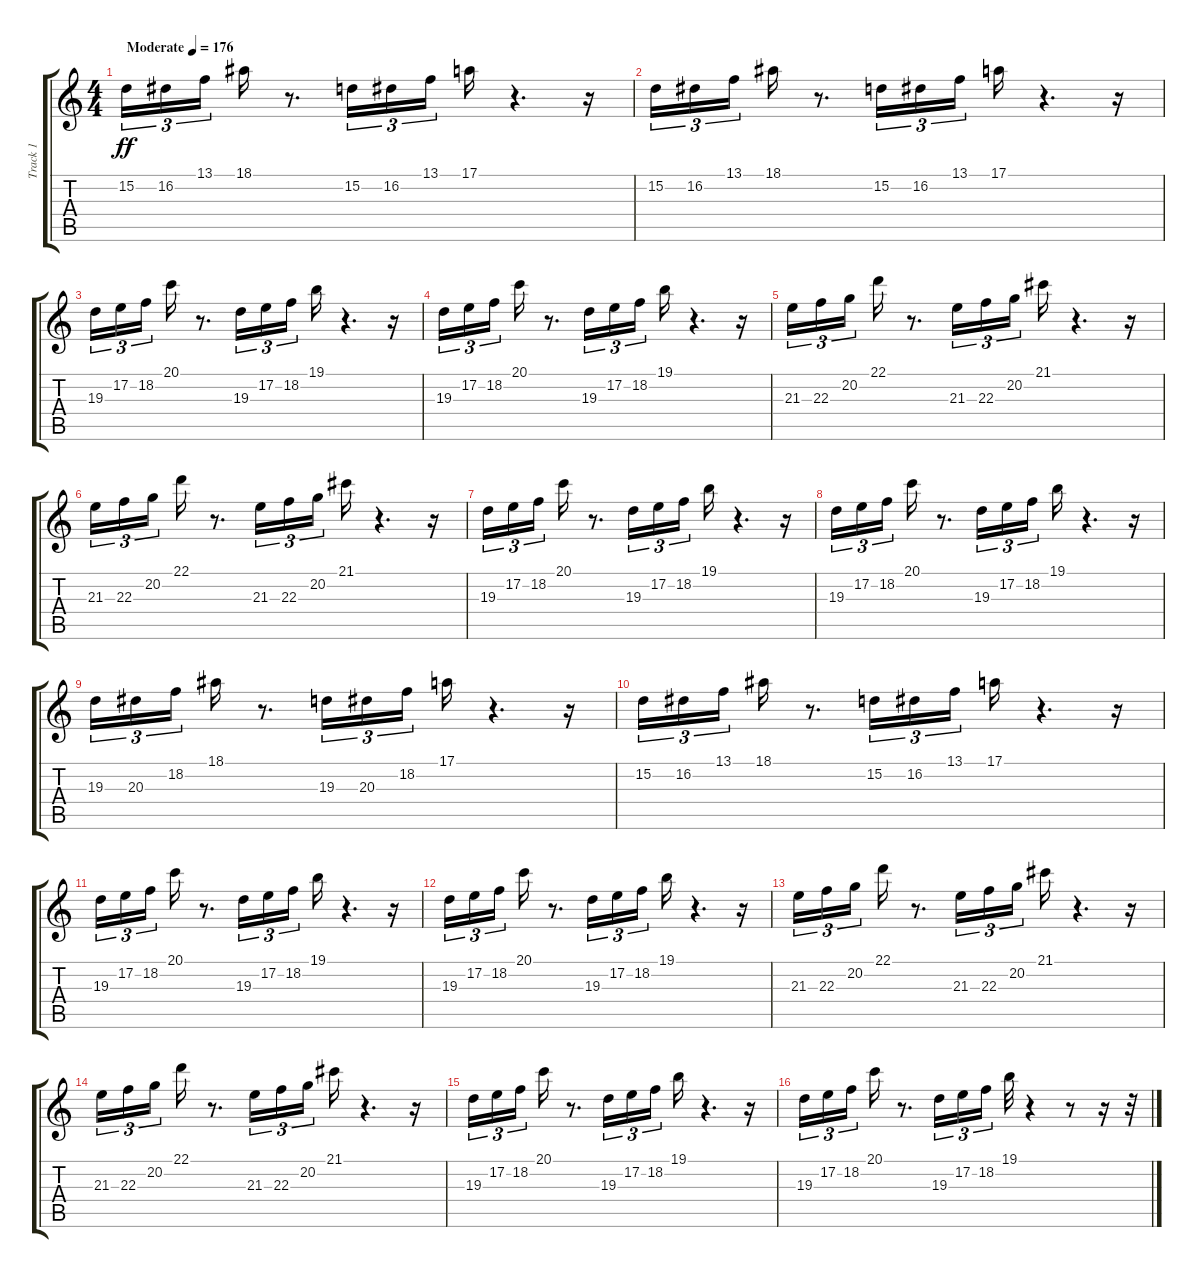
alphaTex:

\track ("Track 1" "Track 1") {instrument acousticgrandpiano}
\staff {score tabs}
\tuning (E4 B3 G3 D3 A2 E2) {hide}
\ts (4 4)
\tempo (176 "Moderate")
\clef g2
\ks c
15.2.16{tu (3 2) dy ff instrument acousticgrandpiano} 16.2.16{tu (3 2)} 13.1.16{tu (3 2) beam splitsecondary} 18.1.16 r.8{d} 15.2.16{tu (3 2)} 16.2.16{tu (3 2)} 13.1.16{tu (3 2)} 17.1.16 r.4{d} r.16 |
15.2.16{tu (3 2)} 16.2.16{tu (3 2)} 13.1.16{tu (3 2) beam splitsecondary} 18.1.16 r.8{d} 15.2.16{tu (3 2)} 16.2.16{tu (3 2)} 13.1.16{tu (3 2)} 17.1.16 r.4{d} r.16 |
19.3.16{tu (3 2)} 17.2.16{tu (3 2)} 18.2.16{tu (3 2) beam splitsecondary} 20.1.16 r.8{d} 19.3.16{tu (3 2)} 17.2.16{tu (3 2)} 18.2.16{tu (3 2)} 19.1.16 r.4{d} r.16 |
19.3.16{tu (3 2)} 17.2.16{tu (3 2)} 18.2.16{tu (3 2) beam splitsecondary} 20.1.16 r.8{d} 19.3.16{tu (3 2)} 17.2.16{tu (3 2)} 18.2.16{tu (3 2)} 19.1.16 r.4{d} r.16 |
21.3.16{tu (3 2)} 22.3.16{tu (3 2)} 20.2.16{tu (3 2) beam splitsecondary} 22.1.16 r.8{d} 21.3.16{tu (3 2)} 22.3.16{tu (3 2)} 20.2.16{tu (3 2)} 21.1.16 r.4{d} r.16 |
21.3.16{tu (3 2)} 22.3.16{tu (3 2)} 20.2.16{tu (3 2) beam splitsecondary} 22.1.16 r.8{d} 21.3.16{tu (3 2)} 22.3.16{tu (3 2)} 20.2.16{tu (3 2)} 21.1.16 r.4{d} r.16 |
19.3.16{tu (3 2)} 17.2.16{tu (3 2)} 18.2.16{tu (3 2) beam splitsecondary} 20.1.16 r.8{d} 19.3.16{tu (3 2)} 17.2.16{tu (3 2)} 18.2.16{tu (3 2)} 19.1.16 r.4{d} r.16 |
19.3.16{tu (3 2)} 17.2.16{tu (3 2)} 18.2.16{tu (3 2) beam splitsecondary} 20.1.16 r.8{d} 19.3.16{tu (3 2)} 17.2.16{tu (3 2)} 18.2.16{tu (3 2)} 19.1.16 r.4{d} r.16 |
19.3.16{tu (3 2)} 20.3.16{tu (3 2)} 18.2.16{tu (3 2) beam splitsecondary} 18.1.16 r.8{d} 19.3.16{tu (3 2)} 20.3.16{tu (3 2)} 18.2.16{tu (3 2)} 17.1.16 r.4{d} r.16 |
15.2.16{tu (3 2)} 16.2.16{tu (3 2)} 13.1.16{tu (3 2) beam splitsecondary} 18.1.16 r.8{d} 15.2.16{tu (3 2)} 16.2.16{tu (3 2)} 13.1.16{tu (3 2)} 17.1.16 r.4{d} r.16 |
19.3.16{tu (3 2)} 17.2.16{tu (3 2)} 18.2.16{tu (3 2) beam splitsecondary} 20.1.16 r.8{d} 19.3.16{tu (3 2)} 17.2.16{tu (3 2)} 18.2.16{tu (3 2)} 19.1.16 r.4{d} r.16 |
19.3.16{tu (3 2)} 17.2.16{tu (3 2)} 18.2.16{tu (3 2) beam splitsecondary} 20.1.16 r.8{d} 19.3.16{tu (3 2)} 17.2.16{tu (3 2)} 18.2.16{tu (3 2)} 19.1.16 r.4{d} r.16 |
21.3.16{tu (3 2)} 22.3.16{tu (3 2)} 20.2.16{tu (3 2) beam splitsecondary} 22.1.16 r.8{d} 21.3.16{tu (3 2)} 22.3.16{tu (3 2)} 20.2.16{tu (3 2)} 21.1.16 r.4{d} r.16 |
21.3.16{tu (3 2)} 22.3.16{tu (3 2)} 20.2.16{tu (3 2) beam splitsecondary} 22.1.16 r.8{d} 21.3.16{tu (3 2)} 22.3.16{tu (3 2)} 20.2.16{tu (3 2)} 21.1.16 r.4{d} r.16 |
19.3.16{tu (3 2)} 17.2.16{tu (3 2)} 18.2.16{tu (3 2) beam splitsecondary} 20.1.16 r.8{d} 19.3.16{tu (3 2)} 17.2.16{tu (3 2)} 18.2.16{tu (3 2)} 19.1.16 r.4{d} r.16 |
19.3.16{tu (3 2)} 17.2.16{tu (3 2)} 18.2.16{tu (3 2) beam splitsecondary} 20.1.16 r.8{d} 19.3.16{tu (3 2)} 17.2.16{tu (3 2)} 18.2.16{tu (3 2)} 19.1.32 r.4 r.8 r.16 r.32
